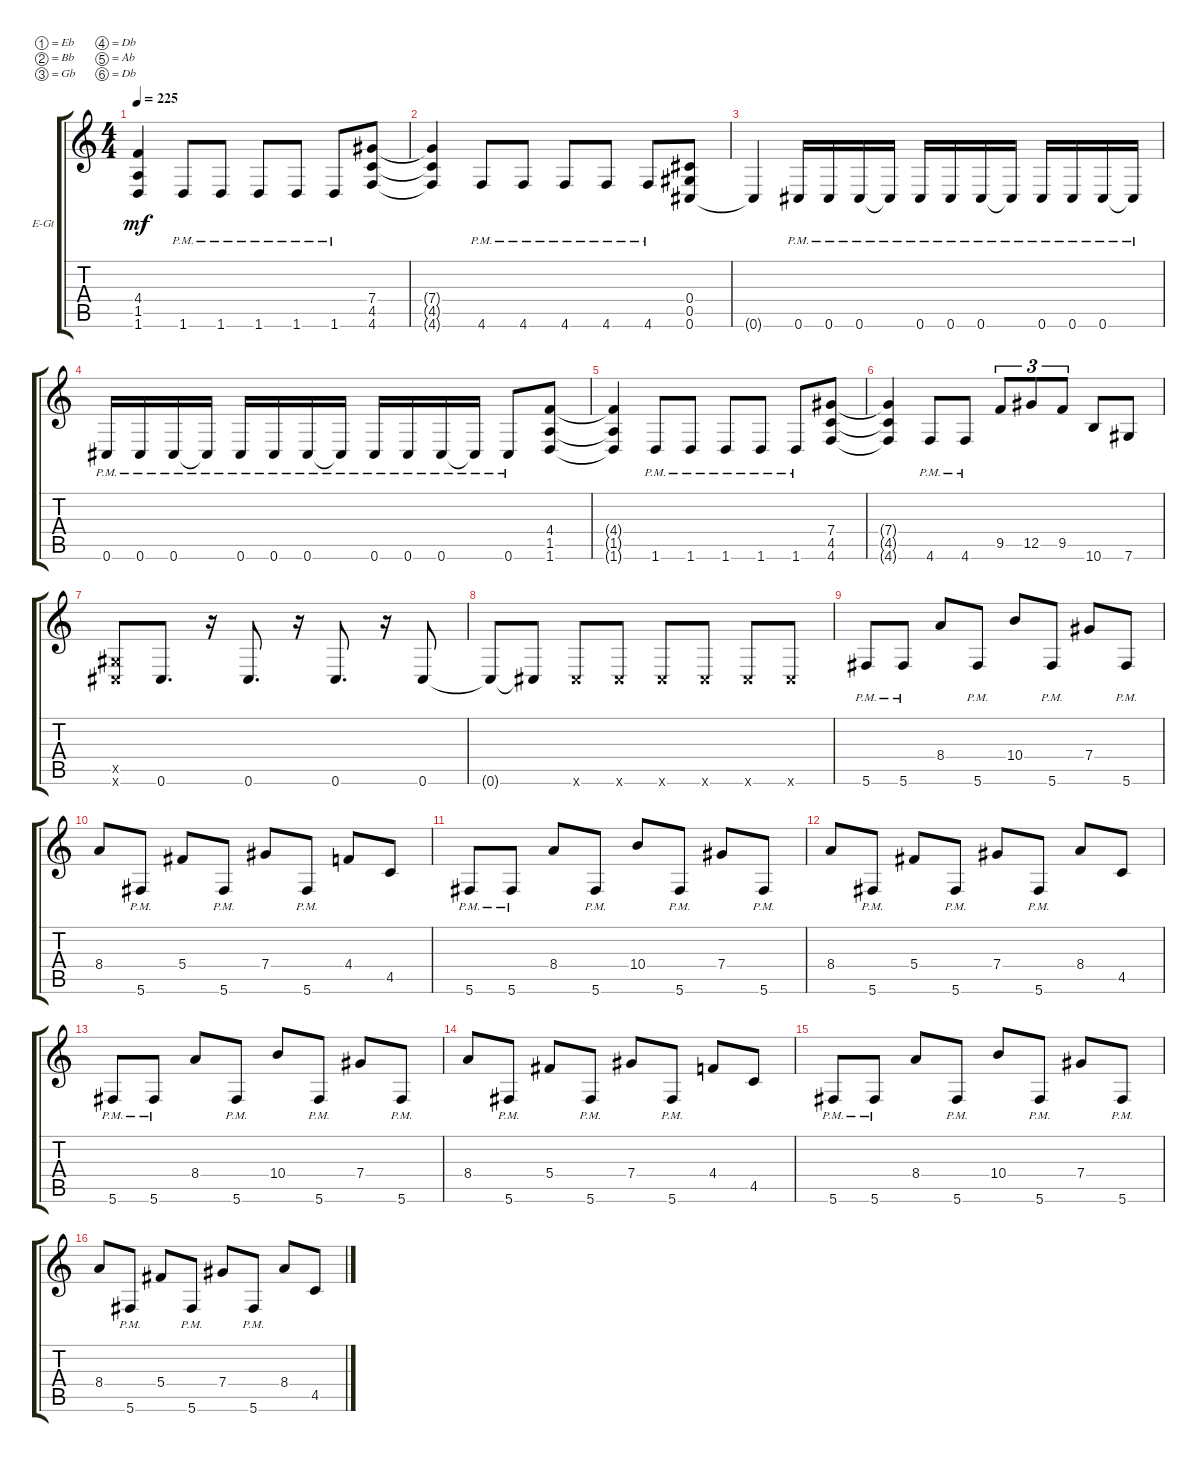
\bracketExtendMode groupsimilarinstruments
\firstSystemTrackNameOrientation horizontal
\otherSystemsTrackNameOrientation horizontal
\track ("left" "E-Gt") {instrument distortionguitar}
\staff {score tabs}
\tuning (Eb4 Bb3 Gb3 Db3 Ab2 Db2)
\ts (4 4)
\tempo 225
\clef g2
\ks c
(4.4{t} 1.5{t} 1.6{t}).4{dy mf} 1.6{pm}.8 1.6{pm}.8 1.6{pm}.8 1.6{pm}.8 1.6{pm}.8 (4.6 4.5 7.4).8 |
(4.6{t} 7.4{t} 4.5{t}).4 4.6{pm}.8 4.6{pm}.8 4.6{pm}.8 4.6{pm}.8 4.6{pm}.8 (0.6 0.5 0.4).8 |
0.6{t}.4 0.6{pm}.16 0.6{pm}.16 0.6{pm}.16 0.6{pm t}.16 0.6{pm}.16 0.6{pm}.16 0.6{pm}.16 0.6{pm t}.16 0.6{pm}.16 0.6{pm}.16 0.6{pm}.16 0.6{pm t}.16 |
0.6{pm}.16 0.6{pm}.16 0.6{pm}.16 0.6{pm t}.16 0.6{pm}.16 0.6{pm}.16 0.6{pm}.16 0.6{pm t}.16 0.6{pm}.16 0.6{pm}.16 0.6{pm}.16 0.6{pm t}.16 0.6{pm}.8 (1.6 1.5 4.4).8 |
(4.4{t} 1.5{t} 1.6{t}).4 1.6{pm}.8 1.6{pm}.8 1.6{pm}.8 1.6{pm}.8 1.6{pm}.8 (4.6 4.5 7.4).8 |
(4.6{t} 7.4{t} 4.5{t}).4 4.6{pm}.8 4.6{pm}.8 9.5.8{tu (3 2)} 12.5.8{tu (3 2)} 9.5.8{tu (3 2)} 10.6.8 7.6.8 |
(0.5{x} 0.6{x}).8 0.6.8{d} r.16 0.6.8{d} r.16 0.6.8{d} r.16 0.6.8 |
0.6{t}.8 0.6{t}.8 0.6{x}.8 0.6{x}.8 0.6{x}.8 0.6{x}.8 0.6{x}.8 0.6{x}.8 |
5.6{pm}.8 5.6{pm}.8 8.4.8 5.6{pm}.8 10.4.8 5.6{pm}.8 7.4.8 5.6{pm}.8 |
8.4.8 5.6{pm}.8 5.4.8 5.6{pm}.8 7.4.8 5.6{pm}.8 4.4.8 4.5.8 |
5.6{pm}.8 5.6{pm}.8 8.4.8 5.6{pm}.8 10.4.8 5.6{pm}.8 7.4.8 5.6{pm}.8 |
8.4.8 5.6{pm}.8 5.4.8 5.6{pm}.8 7.4.8 5.6{pm}.8 8.4.8 4.5.8 |
5.6{pm}.8 5.6{pm}.8 8.4.8 5.6{pm}.8 10.4.8 5.6{pm}.8 7.4.8 5.6{pm}.8 |
8.4.8 5.6{pm}.8 5.4.8 5.6{pm}.8 7.4.8 5.6{pm}.8 4.4.8 4.5.8 |
5.6{pm}.8 5.6{pm}.8 8.4.8 5.6{pm}.8 10.4.8 5.6{pm}.8 7.4.8 5.6{pm}.8 |
8.4.8 5.6{pm}.8 5.4.8 5.6{pm}.8 7.4.8 5.6{pm}.8 8.4.8 4.5.8
